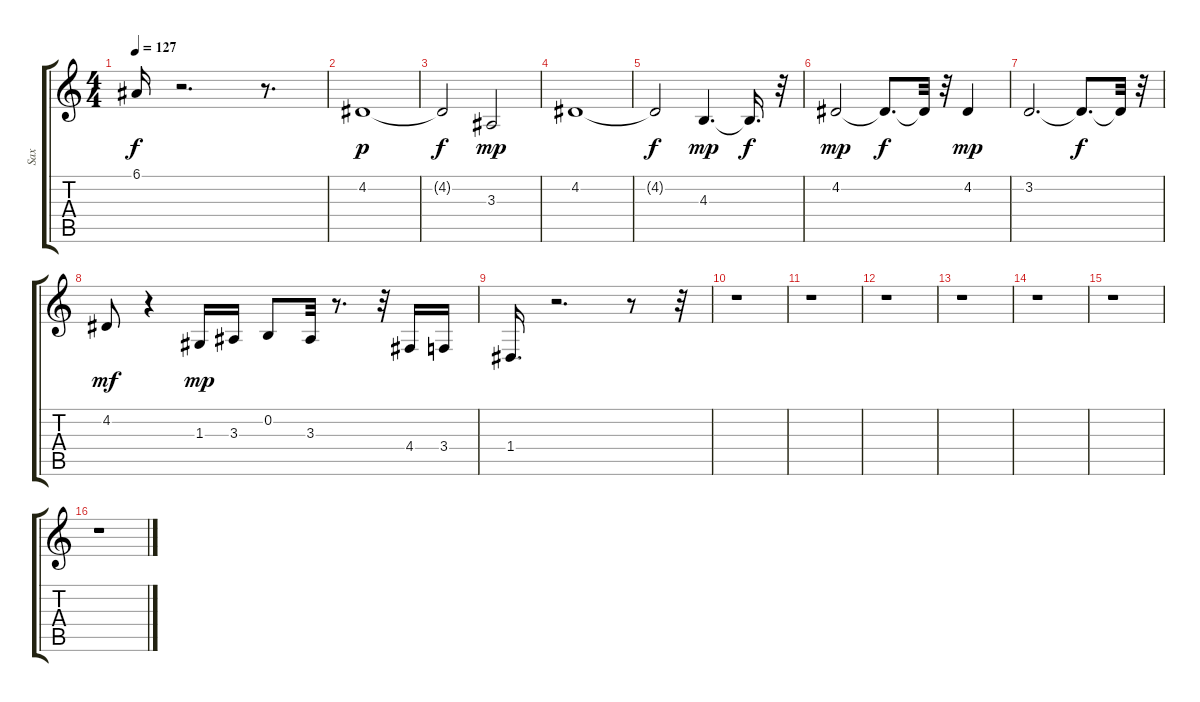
\track ("Sax" "Sax") {instrument altosax}
\staff {score tabs}
\tuning (E4 B3 G3 D3 A2 E2) {hide}
\ts (4 4)
\tempo 127
\clef g2
\ks c
6.1.16{dy f} r.2{d} r.8{d} |
4.2.1{dy p} |
4.2{t}.2{dy f} 3.3.2{dy mp} |
4.2.1 |
4.2{t}.2{dy f} 4.3.4{d dy mp} 4.3{t}.16{d dy f} r.32 |
4.2.2{dy mp} 4.2{t}.8{d dy f} 4.2{t}.32 r.32 4.2.4{dy mp} |
3.2.2{d} 3.2{t}.8{d dy f} 3.2{t}.32 r.32 |
4.2.8{dy mf} r.4 1.3.16{dy mp} 3.3.16 0.2.8 3.3.32 r.8{d} r.32 4.4.16 3.4.16 |
1.4.16{d} r.2{d} r.8 r.32 |
r.1 |
r.1 |
r.1 |
r.1 |
r.1 |
r.1 |
r.1
